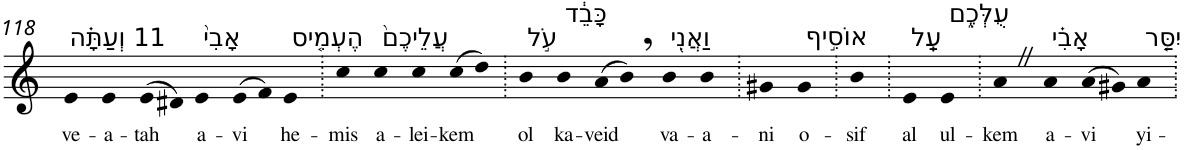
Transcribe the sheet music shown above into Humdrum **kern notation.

**kern	**text
*part1	*part1
*staff1	*staff1
*I"Piano	*
*I'Pno	*
!!LO:PB:g=z
*clefG2	*
*k[]	*
=118	=118
!LO:TX:a:t=11 וְעַתָּ֗ה	!
!	!LO:LY:b
4e	ve-
!	!LO:LY:b
4e	-a-
!	!LO:LY:b
(>8e	-tah
8d#X)	.
!LO:TX:a:t=אָבִי֙	!
!	!LO:LY:b
4e	a-
!	!LO:LY:b
(>8e	-vi
8f)	.
!LO:TX:a:t=הֶעְמִ֤יס	!
!	!LO:LY:b
4e	he-
=119.	=119.
!	!LO:LY:b
4cc	-mis
!LO:TX:a:t=עֲלֵיכֶם֙	!
!	!LO:LY:b
4cc	a-
!	!LO:LY:b
4cc	-lei-
!	!LO:LY:b
(>8cc	-kem
8dd)	.
=120.	=120.
!LO:TX:a:t=עֹ֣ל	!
!	!LO:LY:b
4b	ol
!LO:TX:a:t=כָּבֵ֔ד	!
!	!LO:LY:b
4b	ka-
!	!LO:LY:b
(>8a	-veid
8b,)	.
!LO:TX:a:t=וַאֲנִ֖י	!
!	!LO:LY:b
4b	va-
!	!LO:LY:b
4b	-a-
=121.	=121.
!	!LO:LY:b
4g#X	-ni
!LO:TX:a:t=אוֹסִ֣יף	!
!	!LO:LY:b
4g#	o-
=122.	=122.
!	!LO:LY:b
4b	-sif
=123.	=123.
!LO:TX:a:t=עַֽל	!
!	!LO:LY:b
4e	al
!LO:TX:a:t=עֻלְּכֶ֑ם	!
!	!LO:LY:b
4e	ul-
=124.	=124.
!	!LO:LY:b
4aZ	-kem
!LO:TX:a:t=אָבִ֗י	!
!	!LO:LY:b
4a	a-
!	!LO:LY:b
(>8a	-vi
8g#X)	.
!LO:TX:a:t=יִסַּ֤ר	!
!	!LO:LY:b
4a	yi-
=.	=.
*-	*-
